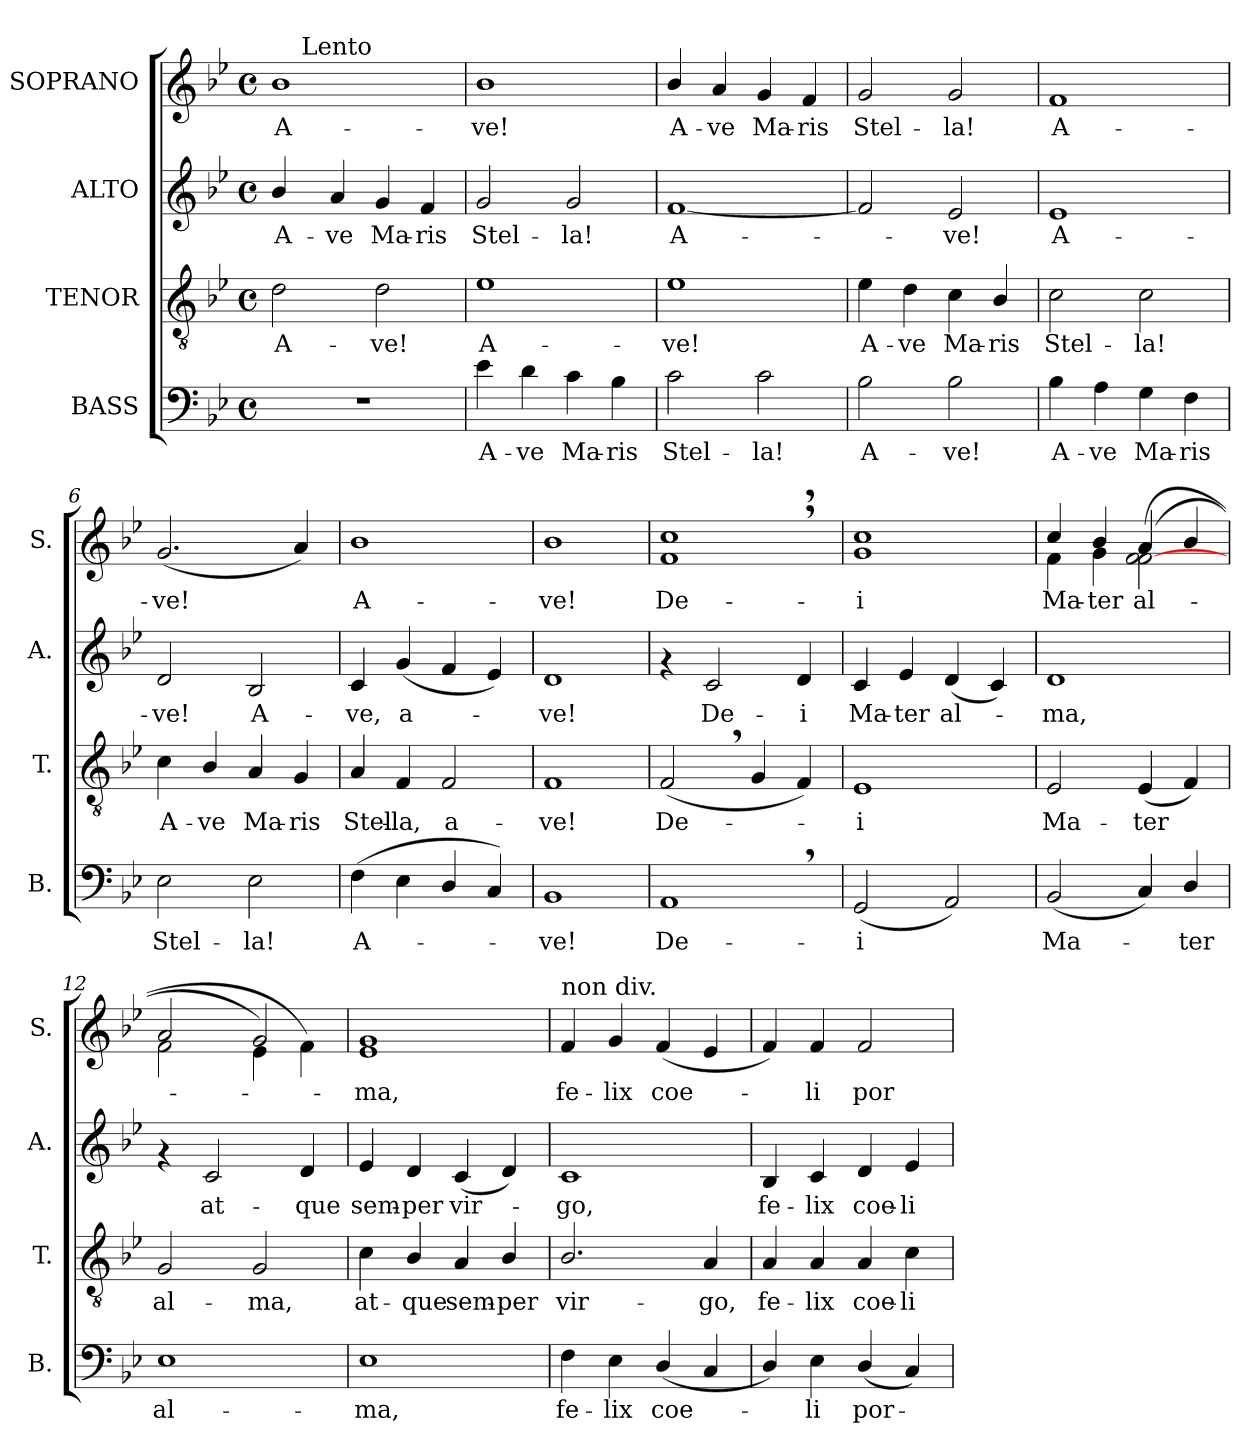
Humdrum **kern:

**kern	**text	**kern	**text	**kern	**text	**kern	**text
*part4	*part4	*part3	*part3	*part2	*part2	*part1	*part1
*staff4	*staff4	*staff3	*staff3	*staff2	*staff2	*staff1	*staff1
*I"BASS	*	*I"TENOR	*	*I"ALTO	*	*I"SOPRANO	*
*I'B.	*	*I'T.	*	*I'A.	*	*I'S.	*
!!LO:PB:g=z
*clefF4	*	*clefGv2	*	*clefG2	*	*clefG2	*
*k[b-e-]	*	*k[b-e-]	*	*k[b-e-]	*	*k[b-e-]	*
*B-:	*	*B-:	*	*B-:	*	*B-:	*
*M4/4	*	*M4/4	*	*M4/4	*	*M4/4	*
*met(c)	*	*met(c)	*	*met(c)	*	*met(c)	*
=1	=1	=1	=1	=1	=1	=1	=1
!	!	!	!LO:LY:b	!	!LO:LY:b	!	!LO:LY:b
*	*	*	*	*	*	*^	*
1r	.	2d\	A-	4b-/	A-	1b-	8ryy	A-
!	!	!	!	!	!	!	!LO:TX:a:t=Lento	!
.	.	.	.	.	.	.	2..ryy	.
!	!	!	!	!	!LO:LY:b	!	!	!
.	.	.	.	4a/	-ve	.	.	.
!	!	!	!LO:LY:b	!	!LO:LY:b	!	!	!
.	.	2d\	-ve!	4g/	Ma-	.	.	.
!	!	!	!	!	!LO:LY:b	!	!	!
.	.	.	.	4f/	-ris	.	.	.
=2	=2	=2	=2	=2	=2	=2	=2	=2
!	!LO:LY:b	!	!LO:LY:b	!	!LO:LY:b	!	!	!LO:LY:b
*	*	*	*	*	*	*v	*v	*
4e-\	A-	1e-	A-	2g/	Stel-	1b-	-ve!
!	!LO:LY:b	!	!	!	!	!	!
4d\	-ve	.	.	.	.	.	.
!	!LO:LY:b	!	!	!	!LO:LY:b	!	!
4c\	Ma-	.	.	2g/	-la!	.	.
!	!LO:LY:b	!	!	!	!	!	!
4B-\	-ris	.	.	.	.	.	.
=3	=3	=3	=3	=3	=3	=3	=3
!	!LO:LY:b	!	!LO:LY:b	!	!LO:LY:b	!	!LO:LY:b
2c\	Stel-	1e-	-ve!	[<1f	A-	4b-/	A-
!	!	!	!	!	!	!	!LO:LY:b
.	.	.	.	.	.	4a/	-ve
!	!LO:LY:b	!	!	!	!	!	!LO:LY:b
2c\	-la!	.	.	.	.	4g/	Ma-
!	!	!	!	!	!	!	!LO:LY:b
.	.	.	.	.	.	4f/	-ris
=4	=4	=4	=4	=4	=4	=4	=4
!	!LO:LY:b	!	!LO:LY:b	!	!	!	!LO:LY:b
2B-\	A-	4e-\	A-	2f/]	.	2g/	Stel-
!	!	!	!LO:LY:b	!	!	!	!
.	.	4d\	-ve	.	.	.	.
!	!LO:LY:b	!	!LO:LY:b	!	!LO:LY:b	!	!LO:LY:b
2B-\	-ve!	4c\	Ma-	2e-/	-ve!	2g/	-la!
!	!	!	!LO:LY:b	!	!	!	!
.	.	4B-/	-ris	.	.	.	.
=5	=5	=5	=5	=5	=5	=5	=5
!	!LO:LY:b	!	!LO:LY:b	!	!LO:LY:b	!	!LO:LY:b
4B-\	A-	2c\	Stel-	1e-	A-	1f	A-
!	!LO:LY:b	!	!	!	!	!	!
4A\	-ve	.	.	.	.	.	.
!	!LO:LY:b	!	!LO:LY:b	!	!	!	!
4G\	Ma-	2c\	-la!	.	.	.	.
!	!LO:LY:b	!	!	!	!	!	!
4F\	-ris	.	.	.	.	.	.
=6	=6	=6	=6	=6	=6	=6	=6
!	!LO:LY:b	!	!LO:LY:b	!	!LO:LY:b	!	!LO:LY:b
2E-\	Stel-	4c\	A-	2d/	-ve!	(<2.g/	-ve!
!	!	!	!LO:LY:b	!	!	!	!
.	.	4B-/	-ve	.	.	.	.
!	!LO:LY:b	!	!LO:LY:b	!	!LO:LY:b	!	!
2E-\	-la!	4A/	Ma-	2B-/	A-	.	.
!	!	!	!LO:LY:b	!	!	!	!
.	.	4G/	-ris	.	.	4a/)	.
!!LO:LB:g=z
=7	=7	=7	=7	=7	=7	=7	=7
!	!LO:LY:b	!	!LO:LY:b	!	!LO:LY:b	!	!LO:LY:b
(>4F\	A-	4A/	Stel-	4c/	-ve,	1b-	A-
!	!	!	!LO:LY:b	!	!LO:LY:b	!	!
4E-\	.	4F/	-la,	(<4g/	a-	.	.
!	!	!	!LO:LY:b	!	!	!	!
4D/	.	2F/	a-	4f/	.	.	.
4C/)	.	.	.	4e-/)	.	.	.
=8	=8	=8	=8	=8	=8	=8	=8
!	!LO:LY:b	!	!LO:LY:b	!	!LO:LY:b	!	!LO:LY:b
1BB-	-ve!	1F	-ve!	1d	-ve!	1b-	-ve!
=9	=9	=9	=9	=9	=9	=9	=9
!	!LO:LY:b	!	!LO:LY:b	!	!	!	!LO:LY:b
1AA,>	De-	(<2F,>/	De-	4rf	.	1f,> 1cc,>	De-
!	!	!	!	!	!LO:LY:b	!	!
.	.	.	.	2c/	De-	.	.
.	.	4G/	.	.	.	.	.
!	!	!	!	!	!LO:LY:b	!	!
.	.	4F/)	.	4d/	-i	.	.
=10	=10	=10	=10	=10	=10	=10	=10
!	!LO:LY:b	!	!LO:LY:b	!	!LO:LY:b	!	!LO:LY:b
(<2GG/	-i	1E-	-i	4c/	Ma-	1g 1cc	-i
!	!	!	!	!	!LO:LY:b	!	!
.	.	.	.	4e-/	-ter	.	.
!	!	!	!	!	!LO:LY:b	!	!
2AA/)	.	.	.	(<4d/	al-	.	.
.	.	.	.	4c/)	.	.	.
=11	=11	=11	=11	=11	=11	=11	=11
!	!LO:LY:b	!	!LO:LY:b	!	!LO:LY:b	!	!LO:LY:b
*	*	*	*	*	*	*^	*
(<2BB-/	Ma-	2E-/	Ma-	1d	-ma,	4cc/	4f\	Ma-
!	!	!	!	!	!	!	!	!LO:LY:b
.	.	.	.	.	.	4g\	4b-/	ter
!	!	!	!LO:LY:b	!	!	!	!	!LO:LY:b
4C/)	.	(<4E-/	-ter	.	.	(<2f\ [<2f\	(>4a/	-al-
!	!LO:LY:b	!	!	!	!	!	!	!
4D/	-ter	4F/)	.	.	.	.	4b-/	.
=12	=12	=12	=12	=12	=12	=12	=12	=12
!	!LO:LY:b	!	!LO:LY:b	!	!	!	!	!
1E-	al-	2G/	al-	4rf	.	2a/	2f\	.
!	!	!	!	!	!LO:LY:b	!	!	!
.	.	.	.	2c/	at-	.	.	.
!	!	!	!LO:LY:b	!	!	!	!	!
.	.	2G/	-ma,	.	.	4e-\	2g/)	.
!	!	!	!	!	!LO:LY:b	!	!	!
.	.	.	.	4d/	-que	4f\)	.	.
*	*	*	*	*	*	*v	*v	*
=13	=13	=13	=13	=13	=13	=13	=13
!	!LO:LY:b	!	!LO:LY:b	!	!LO:LY:b	!	!LO:LY:b
1E-	-ma,	4c\	at-	4e-/	sem-	1e- 1g	-ma,
!	!	!	!LO:LY:b	!	!LO:LY:b	!	!
.	.	4B-/	-que	4d/	-per	.	.
!	!	!	!LO:LY:b	!	!LO:LY:b	!	!
.	.	4A/	sem-	(<4c/	vir-	.	.
!	!	!	!LO:LY:b	!	!	!	!
.	.	4B-/	-per	4d/)	.	.	.
!!LO:PB:g=z
=14	=14	=14	=14	=14	=14	=14	=14
!	!	!	!	!	!	!LO:TX:a:t=non div.	!
!	!LO:LY:b	!	!LO:LY:b	!	!LO:LY:b	!	!LO:LY:b
4F\	fe-	2.B-/	vir-	1c	-go,	4f/	fe-
!	!LO:LY:b	!	!	!	!	!	!LO:LY:b
4E-\	-lix	.	.	.	.	4g/	-lix
!	!LO:LY:b	!	!	!	!	!	!LO:LY:b
(<4D/	coe-	.	.	.	.	(<4f/	coe-
!	!	!	!LO:LY:b	!	!	!	!
4C/	.	4A/	-go,	.	.	4e-/	.
=15	=15	=15	=15	=15	=15	=15	=15
!	!	!	!LO:LY:b	!	!LO:LY:b	!	!
4D/)	.	4A/	fe-	4B-/	fe-	4f/)	.
!	!LO:LY:b	!	!LO:LY:b	!	!LO:LY:b	!	!LO:LY:b
4E-\	-li	4A/	-lix	4c/	-lix	4f/	-li
!	!LO:LY:b	!	!LO:LY:b	!	!LO:LY:b	!	!LO:LY:b
(<4D/	por-	4A/	coe-	4d/	coe-	2f/	por-
!	!	!	!LO:LY:b	!	!LO:LY:b	!	!
4C/)	.	4c\	-li	4e-/	-li	.	.
=	=	=	=	=	=	=	=
*-	*-	*-	*-	*-	*-	*-	*-
